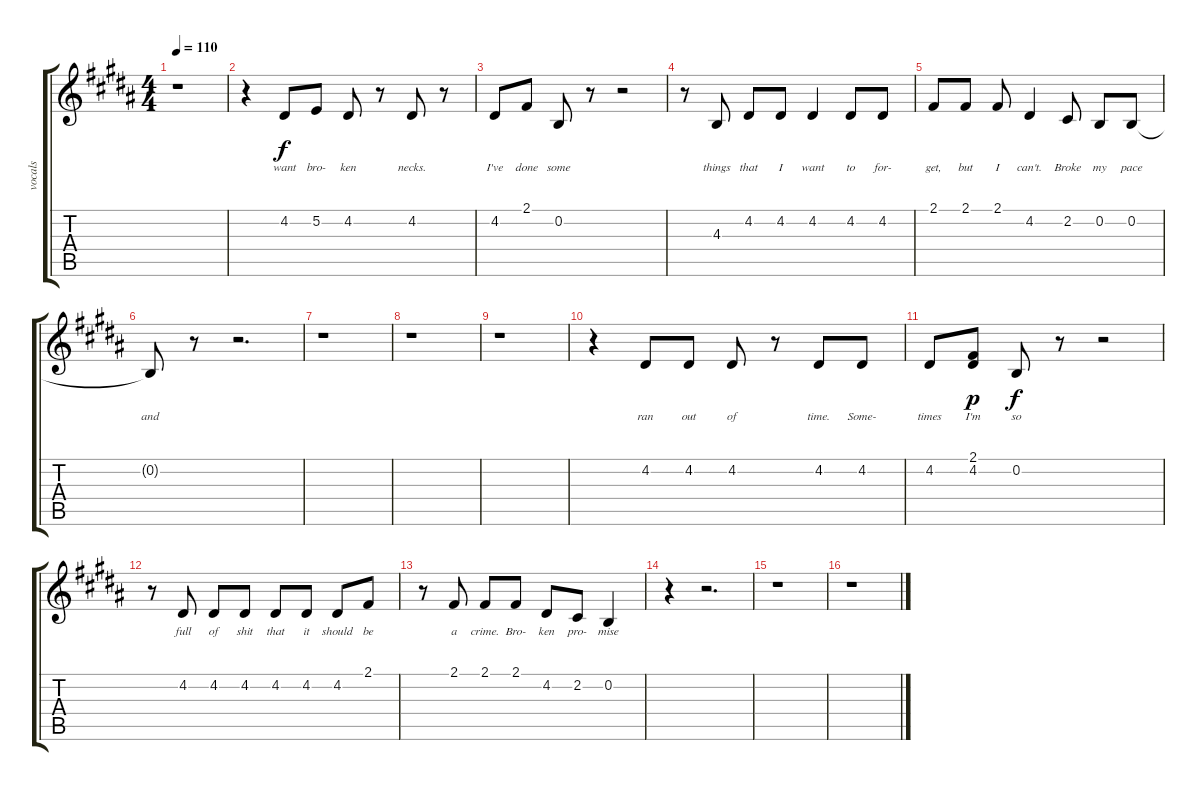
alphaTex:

\track ("vocals" "vocals") {instrument flute}
\staff {score tabs}
\tuning (E4 B3 G3 D3 A2 E2) {hide}
\ts (4 4)
\tempo 110
\clef g2
\ks b
r.1{dy f} |
r.4 4.2.8{lyrics (0 "want") lyrics (1 "") lyrics (2 "") lyrics (3 "") lyrics (4 "")} 5.2.8{lyrics (0 "bro-") lyrics (1 "") lyrics (2 "") lyrics (3 "") lyrics (4 "")} 4.2.8{lyrics (0 "ken") lyrics (1 "") lyrics (2 "") lyrics (3 "") lyrics (4 "")} r.8 4.2.8{lyrics (0 "necks.") lyrics (1 "") lyrics (2 "") lyrics (3 "") lyrics (4 "")} r.8 |
4.2.8{lyrics (0 "I've") lyrics (1 "") lyrics (2 "") lyrics (3 "") lyrics (4 "")} 2.1.8{lyrics (0 "done") lyrics (1 "") lyrics (2 "") lyrics (3 "") lyrics (4 "")} 0.2.8{lyrics (0 "some") lyrics (1 "") lyrics (2 "") lyrics (3 "") lyrics (4 "")} r.8 r.2 |
r.8 4.3.8{lyrics (0 "things") lyrics (1 "") lyrics (2 "") lyrics (3 "") lyrics (4 "")} 4.2.8{lyrics (0 "that") lyrics (1 "") lyrics (2 "") lyrics (3 "") lyrics (4 "")} 4.2.8{lyrics (0 "I") lyrics (1 "") lyrics (2 "") lyrics (3 "") lyrics (4 "")} 4.2.4{lyrics (0 "want") lyrics (1 "") lyrics (2 "") lyrics (3 "") lyrics (4 "")} 4.2.8{lyrics (0 "to") lyrics (1 "") lyrics (2 "") lyrics (3 "") lyrics (4 "")} 4.2.8{lyrics (0 "for-") lyrics (1 "") lyrics (2 "") lyrics (3 "") lyrics (4 "")} |
2.1.8{lyrics (0 "get,") lyrics (1 "") lyrics (2 "") lyrics (3 "") lyrics (4 "")} 2.1.8{lyrics (0 "but") lyrics (1 "") lyrics (2 "") lyrics (3 "") lyrics (4 "")} 2.1.8{lyrics (0 "I") lyrics (1 "") lyrics (2 "") lyrics (3 "") lyrics (4 "")} 4.2.4{lyrics (0 "can't.") lyrics (1 "") lyrics (2 "") lyrics (3 "") lyrics (4 "")} 2.2.8{lyrics (0 "Broke") lyrics (1 "") lyrics (2 "") lyrics (3 "") lyrics (4 "")} 0.2.8{lyrics (0 "my") lyrics (1 "") lyrics (2 "") lyrics (3 "") lyrics (4 "")} 0.2.8{lyrics (0 "pace") lyrics (1 "") lyrics (2 "") lyrics (3 "") lyrics (4 "")} |
0.2{t}.8{lyrics (0 "and") lyrics (1 "") lyrics (2 "") lyrics (3 "") lyrics (4 "")} r.8 r.2{d} |
r.1 |
r.1 |
r.1 |
r.4 4.2.8{lyrics (0 "ran") lyrics (1 "") lyrics (2 "") lyrics (3 "") lyrics (4 "")} 4.2.8{lyrics (0 "out") lyrics (1 "") lyrics (2 "") lyrics (3 "") lyrics (4 "")} 4.2.8{lyrics (0 "of") lyrics (1 "") lyrics (2 "") lyrics (3 "") lyrics (4 "")} r.8 4.2.8{lyrics (0 "time.") lyrics (1 "") lyrics (2 "") lyrics (3 "") lyrics (4 "")} 4.2.8{lyrics (0 "Some-") lyrics (1 "") lyrics (2 "") lyrics (3 "") lyrics (4 "")} |
4.2.8{lyrics (0 "times") lyrics (1 "") lyrics (2 "") lyrics (3 "") lyrics (4 "")} (2.1 4.2).8{lyrics (0 "I'm") lyrics (1 "") lyrics (2 "") lyrics (3 "") lyrics (4 "") dy p} 0.2.8{lyrics (0 "so") lyrics (1 "") lyrics (2 "") lyrics (3 "") lyrics (4 "") dy f} r.8 r.2 |
r.8 4.2.8{lyrics (0 "full") lyrics (1 "") lyrics (2 "") lyrics (3 "") lyrics (4 "")} 4.2.8{lyrics (0 "of") lyrics (1 "") lyrics (2 "") lyrics (3 "") lyrics (4 "")} 4.2.8{lyrics (0 "shit") lyrics (1 "") lyrics (2 "") lyrics (3 "") lyrics (4 "")} 4.2.8{lyrics (0 "that") lyrics (1 "") lyrics (2 "") lyrics (3 "") lyrics (4 "")} 4.2.8{lyrics (0 "it") lyrics (1 "") lyrics (2 "") lyrics (3 "") lyrics (4 "")} 4.2.8{lyrics (0 "should") lyrics (1 "") lyrics (2 "") lyrics (3 "") lyrics (4 "")} 2.1.8{lyrics (0 "be") lyrics (1 "") lyrics (2 "") lyrics (3 "") lyrics (4 "")} |
r.8 2.1.8{lyrics (0 "a") lyrics (1 "") lyrics (2 "") lyrics (3 "") lyrics (4 "")} 2.1.8{lyrics (0 "crime.") lyrics (1 "") lyrics (2 "") lyrics (3 "") lyrics (4 "")} 2.1.8{lyrics (0 "Bro-") lyrics (1 "") lyrics (2 "") lyrics (3 "") lyrics (4 "")} 4.2.8{lyrics (0 "ken") lyrics (1 "") lyrics (2 "") lyrics (3 "") lyrics (4 "")} 2.2.8{lyrics (0 "pro-") lyrics (1 "") lyrics (2 "") lyrics (3 "") lyrics (4 "")} 0.2.4{lyrics (0 "mise") lyrics (1 "") lyrics (2 "") lyrics (3 "") lyrics (4 "")} |
r.4 r.2{d} |
r.1 |
r.1
